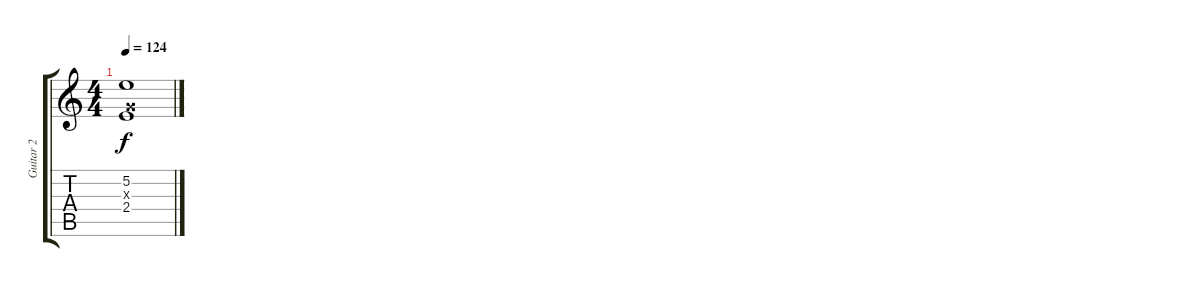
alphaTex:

\track ("Guitar 2" "Guitar 2") {instrument distortionguitar}
\staff {score tabs}
\tuning (E4 B3 G3 D3 A2 E2) {hide}
\ts (4 4)
\tempo 124
\clef g2
\ks c
(5.2 0.3{x} 2.4).1{dy f}
